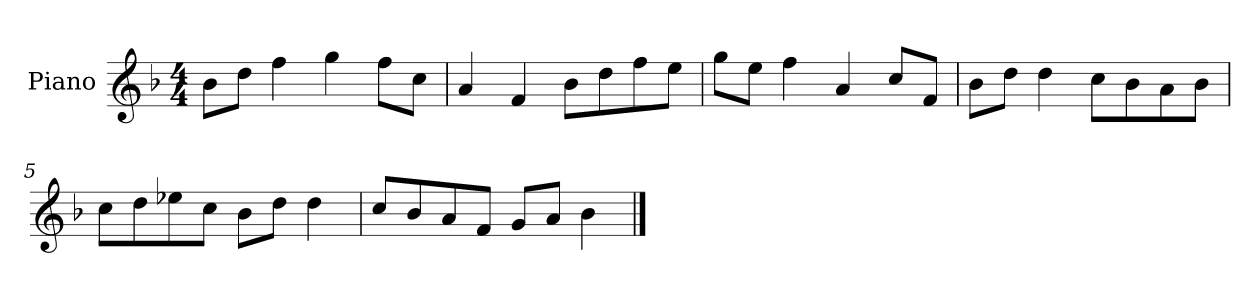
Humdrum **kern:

**kern
*part1
*staff1
*I"Piano
*I'P-no
*clefG2
*k[b-]
*M4/4
*MM90
=1
8b-\L
8dd\J
4ff\
4gg\
8ff\L
8cc\J
=2
4a/
4f/
8b-\L
8dd\
8ff\
8ee\J
=3
8gg\L
8ee\J
4ff\
4a/
8cc/L
8f/J
=4
8b-\L
8dd\J
4dd\
8cc\L
8b-\
8a\
8b-\J
=5
8cc\L
8dd\
8ee-X\
8cc\J
8b-\L
8dd\J
4dd\
!!LO:LB:g=z
=6
8cc/L
8b-/
8a/
8f/J
8g/L
8a/J
4b-\
==
*-
